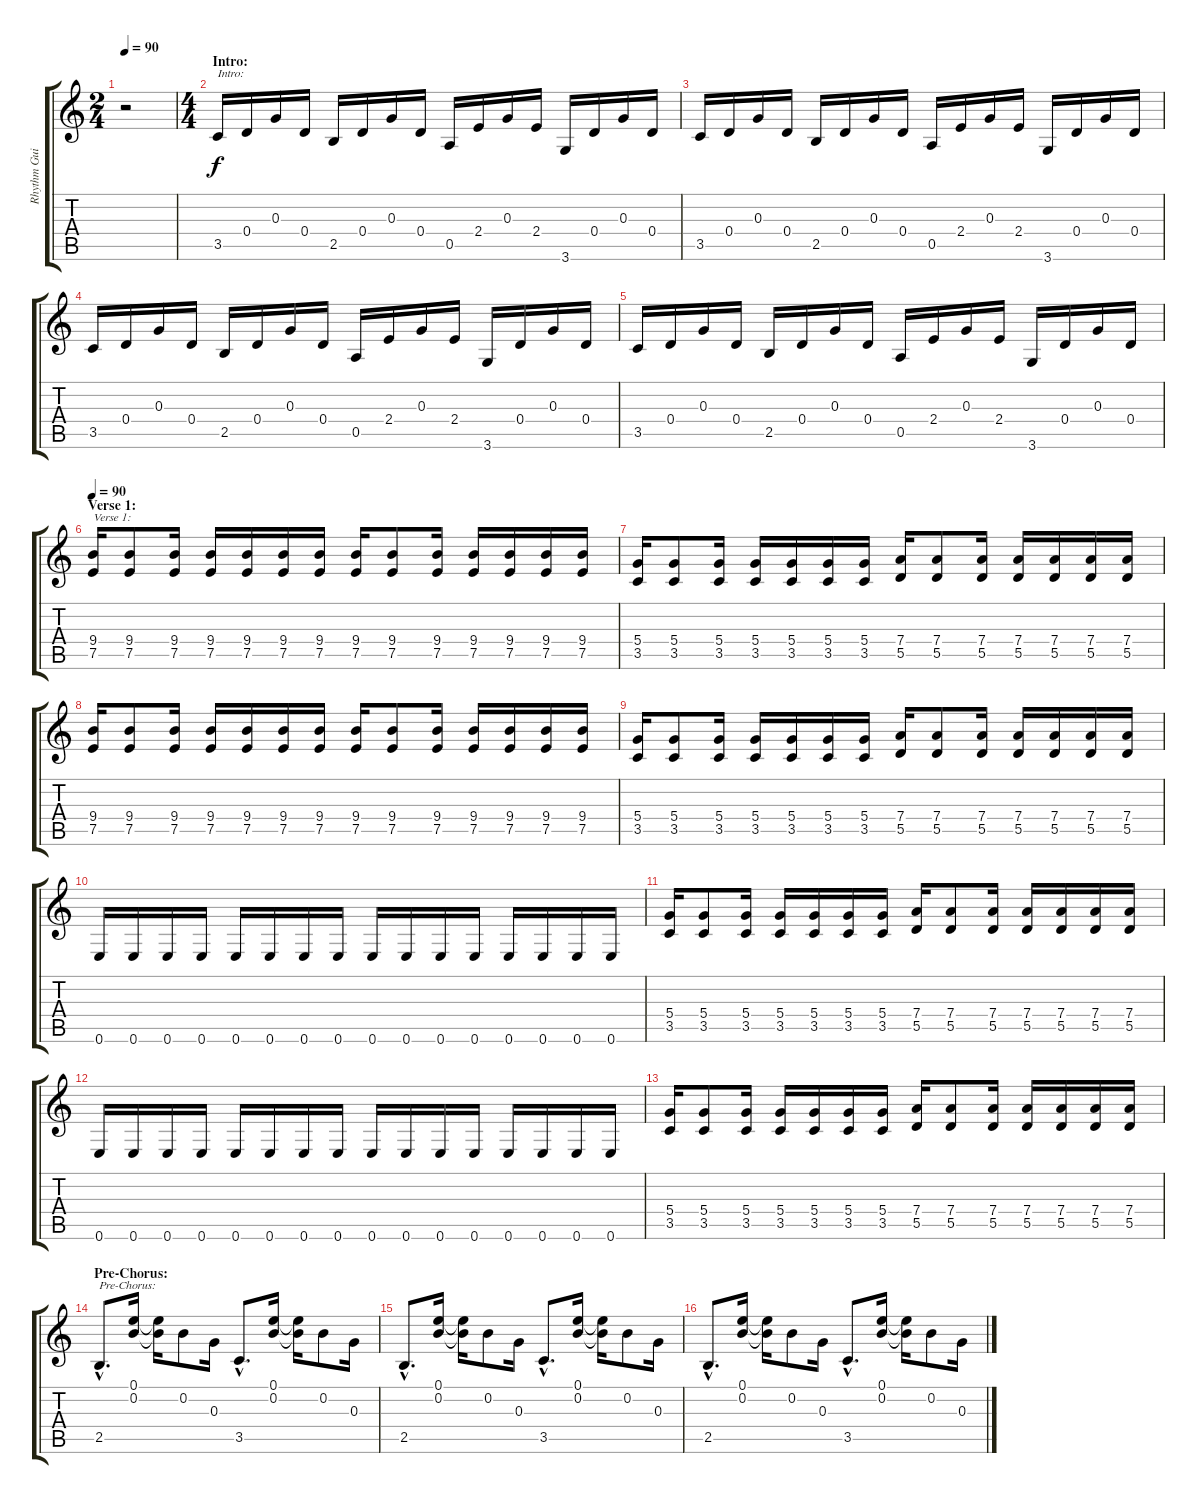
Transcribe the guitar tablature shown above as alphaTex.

\track ("Rhythm Guitar 2" "Rhythm Gui") {instrument distortionguitar}
\staff {score tabs}
\tuning (E4 B3 G3 D3 A2 E2) {hide}
\ts (2 4)
\tempo 90
\tempo 48
\tempo 90
\clef g2
\ks c
r.2{dy f instrument distortionguitar} |
\ts (4 4)
\section ("" "Intro:")
3.5.16{txt "Intro:"} 0.4.16 0.3.16 0.4.16 2.5.16 0.4.16 0.3.16 0.4.16 0.5.16 2.4.16 0.3.16 2.4.16 3.6.16 0.4.16 0.3.16 0.4.16 |
3.5.16 0.4.16 0.3.16 0.4.16 2.5.16 0.4.16 0.3.16 0.4.16 0.5.16 2.4.16 0.3.16 2.4.16 3.6.16 0.4.16 0.3.16 0.4.16 |
3.5.16 0.4.16 0.3.16 0.4.16 2.5.16 0.4.16 0.3.16 0.4.16 0.5.16 2.4.16 0.3.16 2.4.16 3.6.16 0.4.16 0.3.16 0.4.16 |
3.5.16 0.4.16 0.3.16 0.4.16 2.5.16 0.4.16 0.3.16 0.4.16 0.5.16 2.4.16 0.3.16 2.4.16 3.6.16 0.4.16 0.3.16 0.4.16 |
\section ("" "Verse 1:")
\tempo 90
(9.4 7.5).16{txt "Verse 1:"} (9.4 7.5).8 (9.4 7.5).16 (9.4 7.5).16 (9.4 7.5).16 (9.4 7.5).16 (9.4 7.5).16 (9.4 7.5).16 (9.4 7.5).8 (9.4 7.5).16 (9.4 7.5).16 (9.4 7.5).16 (9.4 7.5).16 (9.4 7.5).16 |
(5.4 3.5).16 (5.4 3.5).8 (5.4 3.5).16 (5.4 3.5).16 (5.4 3.5).16 (5.4 3.5).16 (5.4 3.5).16 (7.4 5.5).16 (7.4 5.5).8 (7.4 5.5).16 (7.4 5.5).16 (7.4 5.5).16 (7.4 5.5).16 (7.4 5.5).16 |
(9.4 7.5).16 (9.4 7.5).8 (9.4 7.5).16 (9.4 7.5).16 (9.4 7.5).16 (9.4 7.5).16 (9.4 7.5).16 (9.4 7.5).16 (9.4 7.5).8 (9.4 7.5).16 (9.4 7.5).16 (9.4 7.5).16 (9.4 7.5).16 (9.4 7.5).16 |
(5.4 3.5).16 (5.4 3.5).8 (5.4 3.5).16 (5.4 3.5).16 (5.4 3.5).16 (5.4 3.5).16 (5.4 3.5).16 (7.4 5.5).16 (7.4 5.5).8 (7.4 5.5).16 (7.4 5.5).16 (7.4 5.5).16 (7.4 5.5).16 (7.4 5.5).16 |
0.6.16 0.6.16 0.6.16 0.6.16 0.6.16 0.6.16 0.6.16 0.6.16 0.6.16 0.6.16 0.6.16 0.6.16 0.6.16 0.6.16 0.6.16 0.6.16 |
(5.4 3.5).16 (5.4 3.5).8 (5.4 3.5).16 (5.4 3.5).16 (5.4 3.5).16 (5.4 3.5).16 (5.4 3.5).16 (7.4 5.5).16 (7.4 5.5).8 (7.4 5.5).16 (7.4 5.5).16 (7.4 5.5).16 (7.4 5.5).16 (7.4 5.5).16 |
0.6.16 0.6.16 0.6.16 0.6.16 0.6.16 0.6.16 0.6.16 0.6.16 0.6.16 0.6.16 0.6.16 0.6.16 0.6.16 0.6.16 0.6.16 0.6.16 |
(5.4 3.5).16 (5.4 3.5).8 (5.4 3.5).16 (5.4 3.5).16 (5.4 3.5).16 (5.4 3.5).16 (5.4 3.5).16 (7.4 5.5).16 (7.4 5.5).8 (7.4 5.5).16 (7.4 5.5).16 (7.4 5.5).16 (7.4 5.5).16 (7.4 5.5).16 |
\section ("" "Pre-Chorus:")
2.5{hac}.8{d txt "Pre-Chorus:"} (0.1 0.2).16 (0.1{t} 0.2{t}).16 0.2.8 0.3.16 3.5{hac}.8{d} (0.1 0.2).16 (0.1{t} 0.2{t}).16 0.2.8 0.3.16 |
2.5{hac}.8{d} (0.1 0.2).16 (0.1{t} 0.2{t}).16 0.2.8 0.3.16 3.5{hac}.8{d} (0.1 0.2).16 (0.1{t} 0.2{t}).16 0.2.8 0.3.16 |
2.5{hac}.8{d} (0.1 0.2).16 (0.1{t} 0.2{t}).16 0.2.8 0.3.16 3.5{hac}.8{d} (0.1 0.2).16 (0.1{t} 0.2{t}).16 0.2.8 0.3.16
